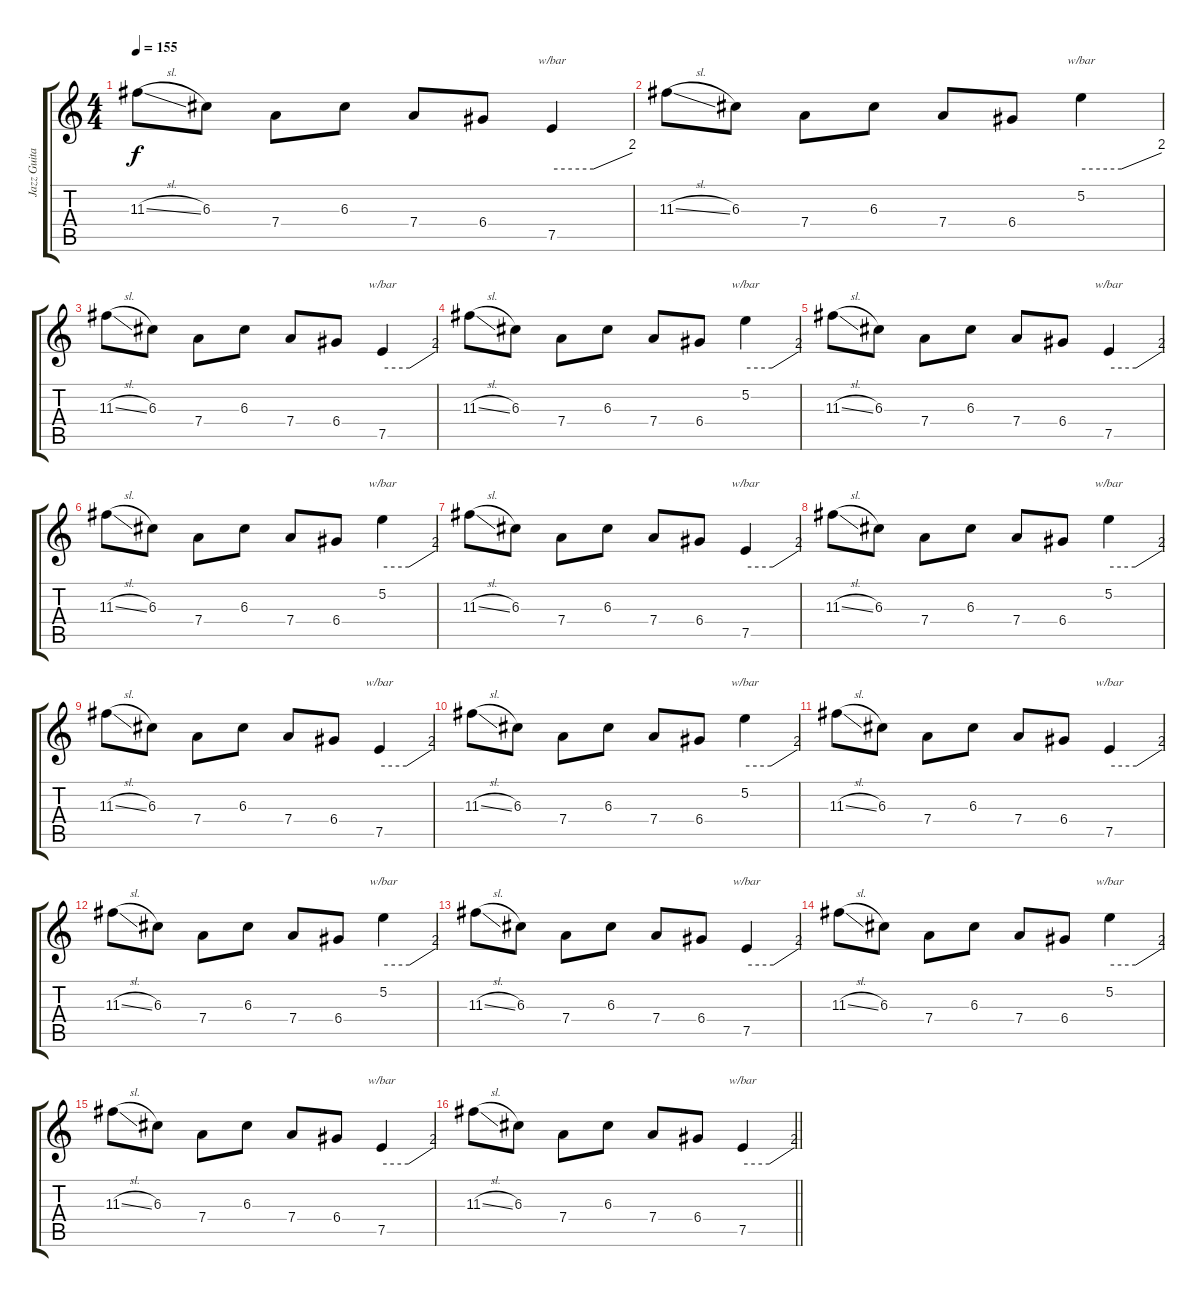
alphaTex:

\track ("Jazz Guitar" "Jazz Guita") {instrument electricguitarjazz}
\staff {score tabs}
\tuning (E4 B3 G3 D3 A2 E2) {hide}
\ts (4 4)
\tempo 155
\clef g2
\ks c
11.3{sl}.8{dy f} 6.3.8 7.4.8 6.3.8 7.4.8 6.4.8 7.5.4{tbe (custom default 0 0 31 0 60 8)} |
11.3{sl}.8 6.3.8 7.4.8 6.3.8 7.4.8 6.4.8 5.2.4{tbe (custom default 0 0 30 0 60 8)} |
11.3{sl}.8 6.3.8 7.4.8 6.3.8 7.4.8 6.4.8 7.5.4{tbe (custom default 0 0 31 0 60 8)} |
11.3{sl}.8 6.3.8 7.4.8 6.3.8 7.4.8 6.4.8 5.2.4{tbe (custom default 0 0 30 0 60 8)} |
11.3{sl}.8 6.3.8 7.4.8 6.3.8 7.4.8 6.4.8 7.5.4{tbe (custom default 0 0 31 0 60 8)} |
11.3{sl}.8 6.3.8 7.4.8 6.3.8 7.4.8 6.4.8 5.2.4{tbe (custom default 0 0 30 0 60 8)} |
11.3{sl}.8 6.3.8 7.4.8 6.3.8 7.4.8 6.4.8 7.5.4{tbe (custom default 0 0 31 0 60 8)} |
11.3{sl}.8 6.3.8 7.4.8 6.3.8 7.4.8 6.4.8 5.2.4{tbe (custom default 0 0 30 0 60 8)} |
11.3{sl}.8 6.3.8 7.4.8 6.3.8 7.4.8 6.4.8 7.5.4{tbe (custom default 0 0 31 0 60 8)} |
11.3{sl}.8 6.3.8 7.4.8 6.3.8 7.4.8 6.4.8 5.2.4{tbe (custom default 0 0 30 0 60 8)} |
11.3{sl}.8 6.3.8 7.4.8 6.3.8 7.4.8 6.4.8 7.5.4{tbe (custom default 0 0 31 0 60 8)} |
11.3{sl}.8 6.3.8 7.4.8 6.3.8 7.4.8 6.4.8 5.2.4{tbe (custom default 0 0 30 0 60 8)} |
11.3{sl}.8 6.3.8 7.4.8 6.3.8 7.4.8 6.4.8 7.5.4{tbe (custom default 0 0 31 0 60 8)} |
11.3{sl}.8 6.3.8 7.4.8 6.3.8 7.4.8 6.4.8 5.2.4{tbe (custom default 0 0 30 0 60 8)} |
11.3{sl}.8 6.3.8 7.4.8 6.3.8 7.4.8 6.4.8 7.5.4{tbe (custom default 0 0 31 0 60 8)} |
\barLineRight lightlight
11.3{sl}.8 6.3.8 7.4.8 6.3.8 7.4.8 6.4.8 7.5.4{tbe (custom default 0 0 31 0 60 8)}
